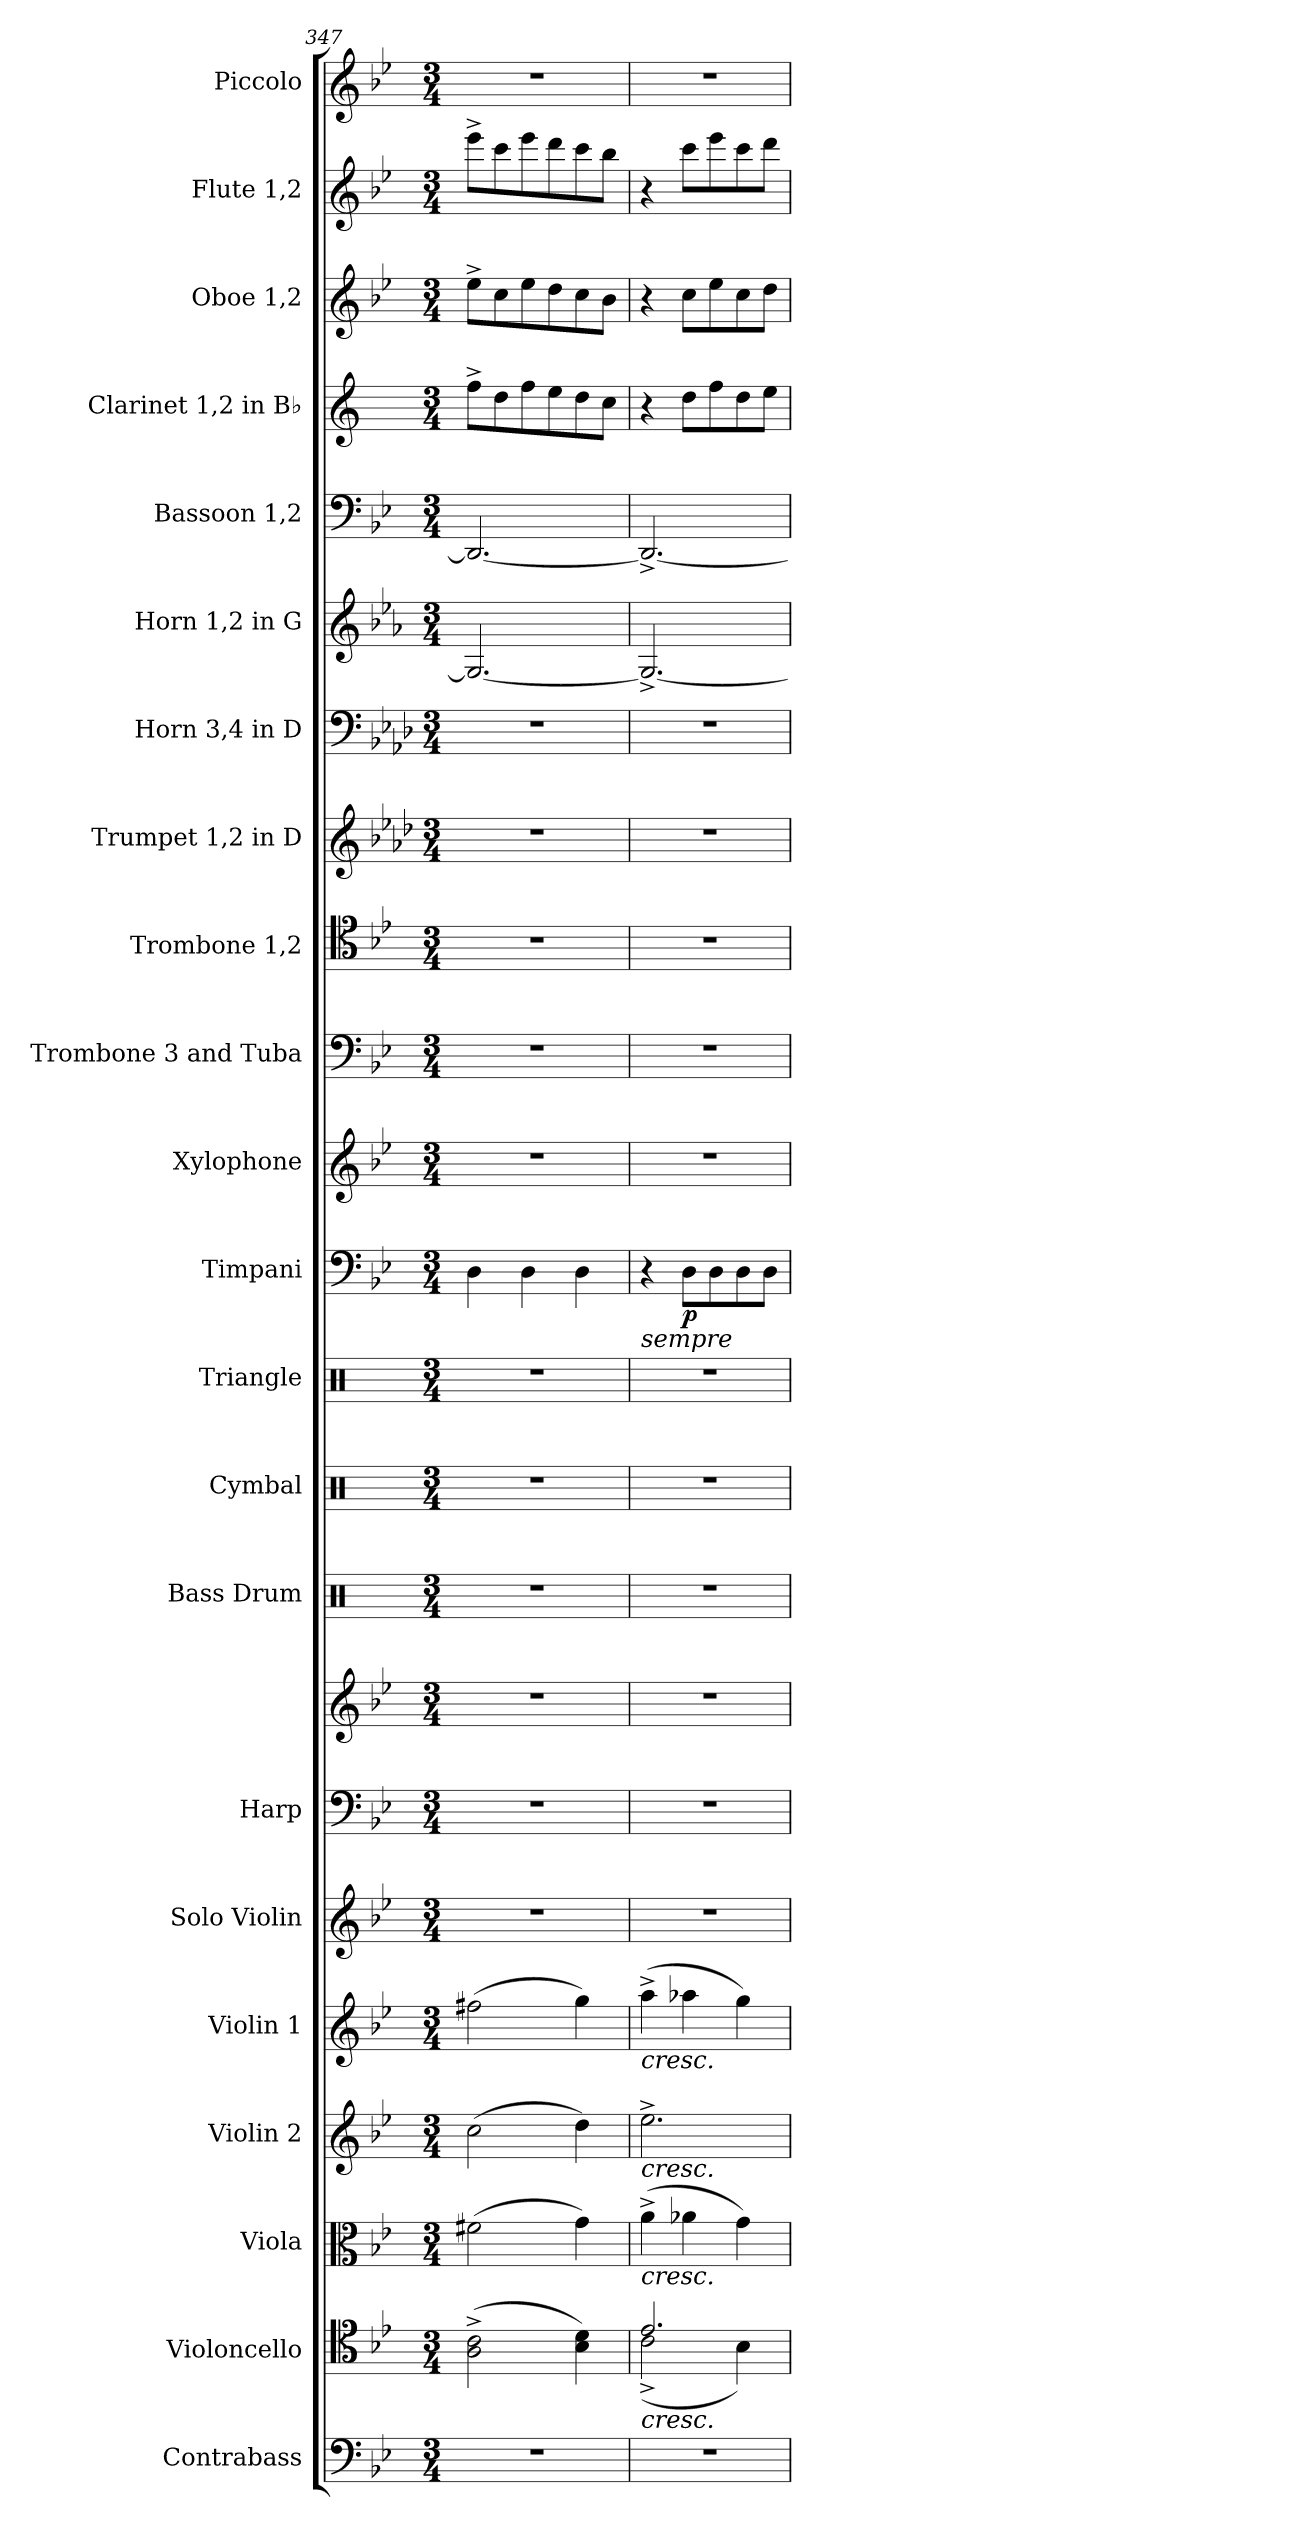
**kern	**kern	**kern	**kern	**kern	**kern	**kern	**kern	**kern	**kern	**kern	**kern	**dynam	**kern	**kern	**kern	**kern	**kern	**kern	**kern	**kern	**kern	**kern	**kern
*part22	*part21	*part20	*part19	*part18	*part17	*part16	*part16	*part15	*part14	*part13	*part12	*part12	*part11	*part10	*part9	*part8	*part7	*part6	*part5	*part4	*part3	*part2	*part1
*staff23	*staff22	*staff21	*staff20	*staff19	*staff18	*staff17	*staff16	*staff15	*staff14	*staff13	*staff12	*staff12	*staff11	*staff10	*staff9	*staff8	*staff7	*staff6	*staff5	*staff4	*staff3	*staff2	*staff1
*I"Contrabass	*I"Violoncello	*I"Viola	*I"Violin 2	*I"Violin 1	*I"Solo Violin	*I"Harp	*	*I"Bass Drum	*I"Cymbal	*I"Triangle	*I"Timpani	*	*I"Xylophone	*I"Trombone 3 and Tuba	*I"Trombone 1,2	*I"Trumpet 1,2 in D	*I"Horn 3,4 in D	*I"Horn 1,2 in G	*I"Bassoon 1,2	*I"Clarinet 1,2 in B♭	*I"Oboe 1,2	*I"Flute 1,2	*I"Piccolo
*I'Cb.	*I'Vc.	*I'Vla.	*I'Vln. 2	*I'Vln. 1	*I'Solo Vln.	*I'Hrp.	*	*I'B.D	*I'Cym.	*I'Trgl.	*I'Timp.	*	*I'Xyl.	*I'Tbn. 3 and Tba.	*I'Tbn. 1,2	*I'Tpt. 1,2 in D	*I'Hn. 3,4 in D	*I'Hn. 1,2 in G	*I'Bsn. 1,2	*I'Cl. 1,2 in B♭	*I'Ob. 1,2	*I'Fl. 1,2	*I'Picc.
*clefF4	*clefC4	*clefC3	*clefG2	*clefG2	*clefG2	*clefF4	*clefG2	*clefX	*clefX	*clefX	*clefF4	*	*clefG2	*clefF4	*clefC4	*clefG2	*clefF4	*clefG2	*clefF4	*clefG2	*clefG2	*clefG2	*clefG2
*ITrd7c12	*	*	*	*	*	*	*	*	*	*	*	*	*ITrd-7c-12	*	*	*ITrd-1c-2	*ITrd6c10	*ITrd3c5	*	*ITrd1c2	*	*	*ITrd-7c-12
*k[b-e-]	*k[b-e-]	*k[b-e-]	*k[b-e-]	*k[b-e-]	*k[b-e-]	*k[b-e-]	*k[b-e-]	*k[]	*k[]	*k[]	*k[b-e-]	*	*k[b-e-]	*k[b-e-]	*k[b-e-]	*k[b-e-]	*k[b-e-]	*k[b-e-]	*k[b-e-]	*k[b-e-]	*k[b-e-]	*k[b-e-]	*k[b-e-]
*M3/4	*M3/4	*M3/4	*M3/4	*M3/4	*M3/4	*M3/4	*M3/4	*M3/4	*M3/4	*M3/4	*M3/4	*	*M3/4	*M3/4	*M3/4	*M3/4	*M3/4	*M3/4	*M3/4	*M3/4	*M3/4	*M3/4	*M3/4
=347	=347	=347	=347	=347	=347	=347	=347	=347	=347	=347	=347	=347	=347	=347	=347	=347	=347	=347	=347	=347	=347	=347	=347
2.r	(>2A\^ 2c\^	(>2f#X\	(>2cc\	(>2ff#X\	2.r	2.r	2.r	2.r	2.r	2.r	4D\	.	2.r	2.r	2.r	2.r	2.r	2.D/_	2.DD/_	8ee-^\L	8ee-^\L	8eee-^\L	2.r
.	.	.	.	.	.	.	.	.	.	.	.	.	.	.	.	.	.	.	.	8cc\	8cc\	8ccc\	.
.	.	.	.	.	.	.	.	.	.	.	4D\	.	.	.	.	.	.	.	.	8ee-\	8ee-\	8eee-\	.
.	.	.	.	.	.	.	.	.	.	.	.	.	.	.	.	.	.	.	.	8dd\	8dd\	8ddd\	.
.	4B-\ 4d\)	4g\)	4dd\)	4gg\)	.	.	.	.	.	.	4D\	.	.	.	.	.	.	.	.	8cc\	8cc\	8ccc\	.
.	.	.	.	.	.	.	.	.	.	.	.	.	.	.	.	.	.	.	.	8b-\J	8b-\J	8bb-\J	.
!!LO:PB:g=z
=348	=348	=348	=348	=348	=348	=348	=348	=348	=348	=348	=348	=348	=348	=348	=348	=348	=348	=348	=348	=348	=348	=348	=348
*	*^	*	*	*	*	*	*	*	*	*	*	*	*	*	*	*	*	*	*	*	*	*	*
!	!	!	!	!	!	!	!	!	!	!	!	!LO:TX:b:i:t=sempre	!	!	!	!	!	!	!	!	!	!	!	!
!	!	!	!	!	!LO:TX:b:i:t=cresc.	!	!	!	!	!	!	!	!	!	!	!	!	!	!	!	!	!	!	!
!	!	!	!	!LO:TX:b:i:t=cresc.	!	!	!	!	!	!	!	!	!	!	!	!	!	!	!	!	!	!	!	!
!	!	!	!LO:TX:b:i:t=cresc.	!	!	!	!	!	!	!	!	!	!	!	!	!	!	!	!	!	!	!	!	!
!	!LO:TX:b:i:t=cresc.	!	!	!	!	!	!	!	!	!	!	!	!	!	!	!	!	!	!	!	!	!	!	!
2.r	2.e-/	(<2c^\	(>4a^\	2.ee-^\	(>4aa^\	2.r	2.r	2.r	2.r	2.r	2.r	4r	.	2.r	2.r	2.r	2.r	2.r	2.D^/_	2.DD^/_	4r	4r	4r	2.r
!	!	!	!	!	!	!	!	!	!	!	!	!	!LO:DY:b	!	!	!	!	!	!	!	!	!	!	!
.	.	.	4a-X\	.	4aa-X\	.	.	.	.	.	.	8D\L	p	.	.	.	.	.	.	.	8cc\L	8cc\L	8ccc\L	.
.	.	.	.	.	.	.	.	.	.	.	.	8D\	.	.	.	.	.	.	.	.	8ee-\	8ee-\	8eee-\	.
.	.	4B-\)	4g\)	.	4gg\)	.	.	.	.	.	.	8D\	.	.	.	.	.	.	.	.	8cc\	8cc\	8ccc\	.
.	.	.	.	.	.	.	.	.	.	.	.	8D\J	.	.	.	.	.	.	.	.	8dd\J	8dd\J	8ddd\J	.
*	*v	*v	*	*	*	*	*	*	*	*	*	*	*	*	*	*	*	*	*	*	*	*	*	*
=	=	=	=	=	=	=	=	=	=	=	=	=	=	=	=	=	=	=	=	=	=	=	=
*-	*-	*-	*-	*-	*-	*-	*-	*-	*-	*-	*-	*-	*-	*-	*-	*-	*-	*-	*-	*-	*-	*-	*-
